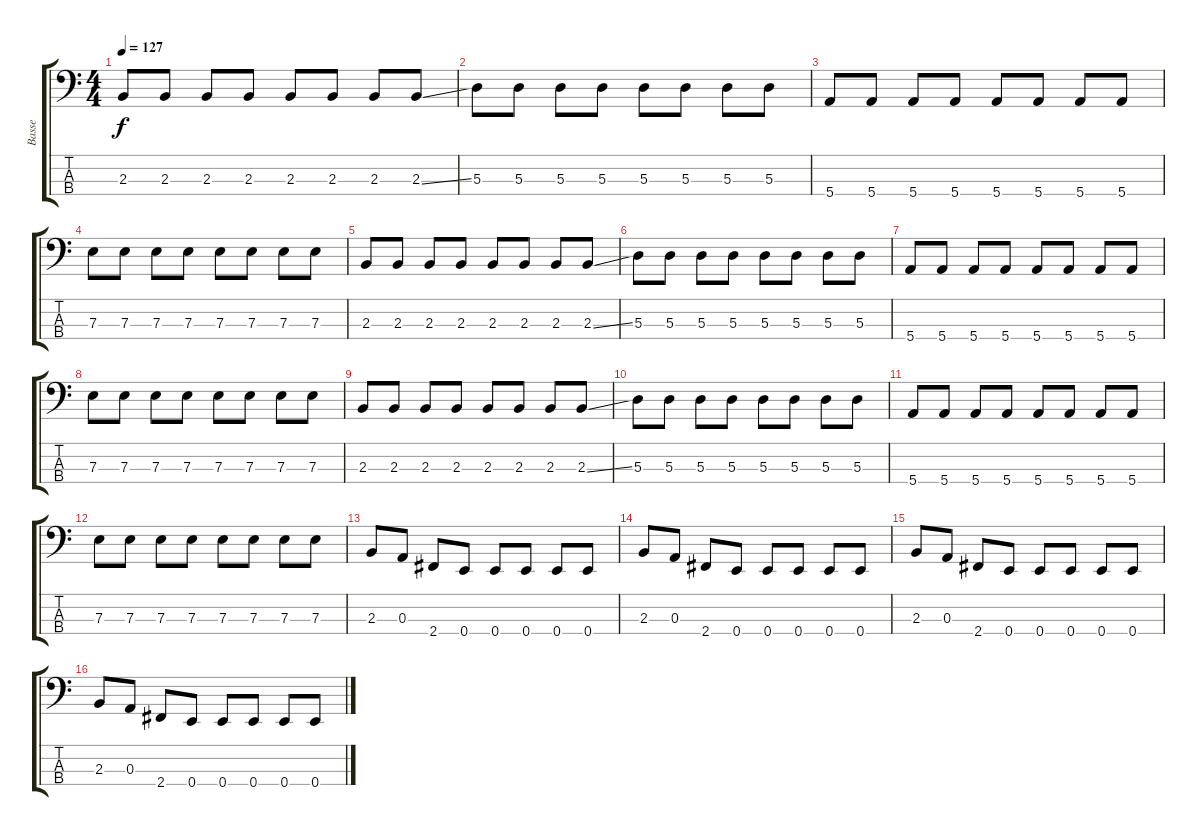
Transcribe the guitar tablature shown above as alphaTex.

\track ("Basse" "Basse") {instrument electricbassfinger}
\staff {score tabs}
\tuning (G2 D2 A1 E1) {hide}
\ts (4 4)
\tempo 127
\clef f4
\ks c
2.3.8{dy f} 2.3.8 2.3.8 2.3.8 2.3.8 2.3.8 2.3.8 2.3{ss}.8 |
5.3.8 5.3.8 5.3.8 5.3.8 5.3.8 5.3.8 5.3.8 5.3.8 |
5.4.8 5.4.8 5.4.8 5.4.8 5.4.8 5.4.8 5.4.8 5.4.8 |
7.3.8 7.3.8 7.3.8 7.3.8 7.3.8 7.3.8 7.3.8 7.3.8 |
2.3.8 2.3.8 2.3.8 2.3.8 2.3.8 2.3.8 2.3.8 2.3{ss}.8 |
5.3.8 5.3.8 5.3.8 5.3.8 5.3.8 5.3.8 5.3.8 5.3.8 |
5.4.8 5.4.8 5.4.8 5.4.8 5.4.8 5.4.8 5.4.8 5.4.8 |
7.3.8 7.3.8 7.3.8 7.3.8 7.3.8 7.3.8 7.3.8 7.3.8 |
2.3.8 2.3.8 2.3.8 2.3.8 2.3.8 2.3.8 2.3.8 2.3{ss}.8 |
5.3.8 5.3.8 5.3.8 5.3.8 5.3.8 5.3.8 5.3.8 5.3.8 |
5.4.8 5.4.8 5.4.8 5.4.8 5.4.8 5.4.8 5.4.8 5.4.8 |
7.3.8 7.3.8 7.3.8 7.3.8 7.3.8 7.3.8 7.3.8 7.3.8 |
2.3.8 0.3.8 2.4.8 0.4.8 0.4.8 0.4.8 0.4.8 0.4.8 |
2.3.8 0.3.8 2.4.8 0.4.8 0.4.8 0.4.8 0.4.8 0.4.8 |
2.3.8 0.3.8 2.4.8 0.4.8 0.4.8 0.4.8 0.4.8 0.4.8 |
2.3.8 0.3.8 2.4.8 0.4.8 0.4.8 0.4.8 0.4.8 0.4.8
